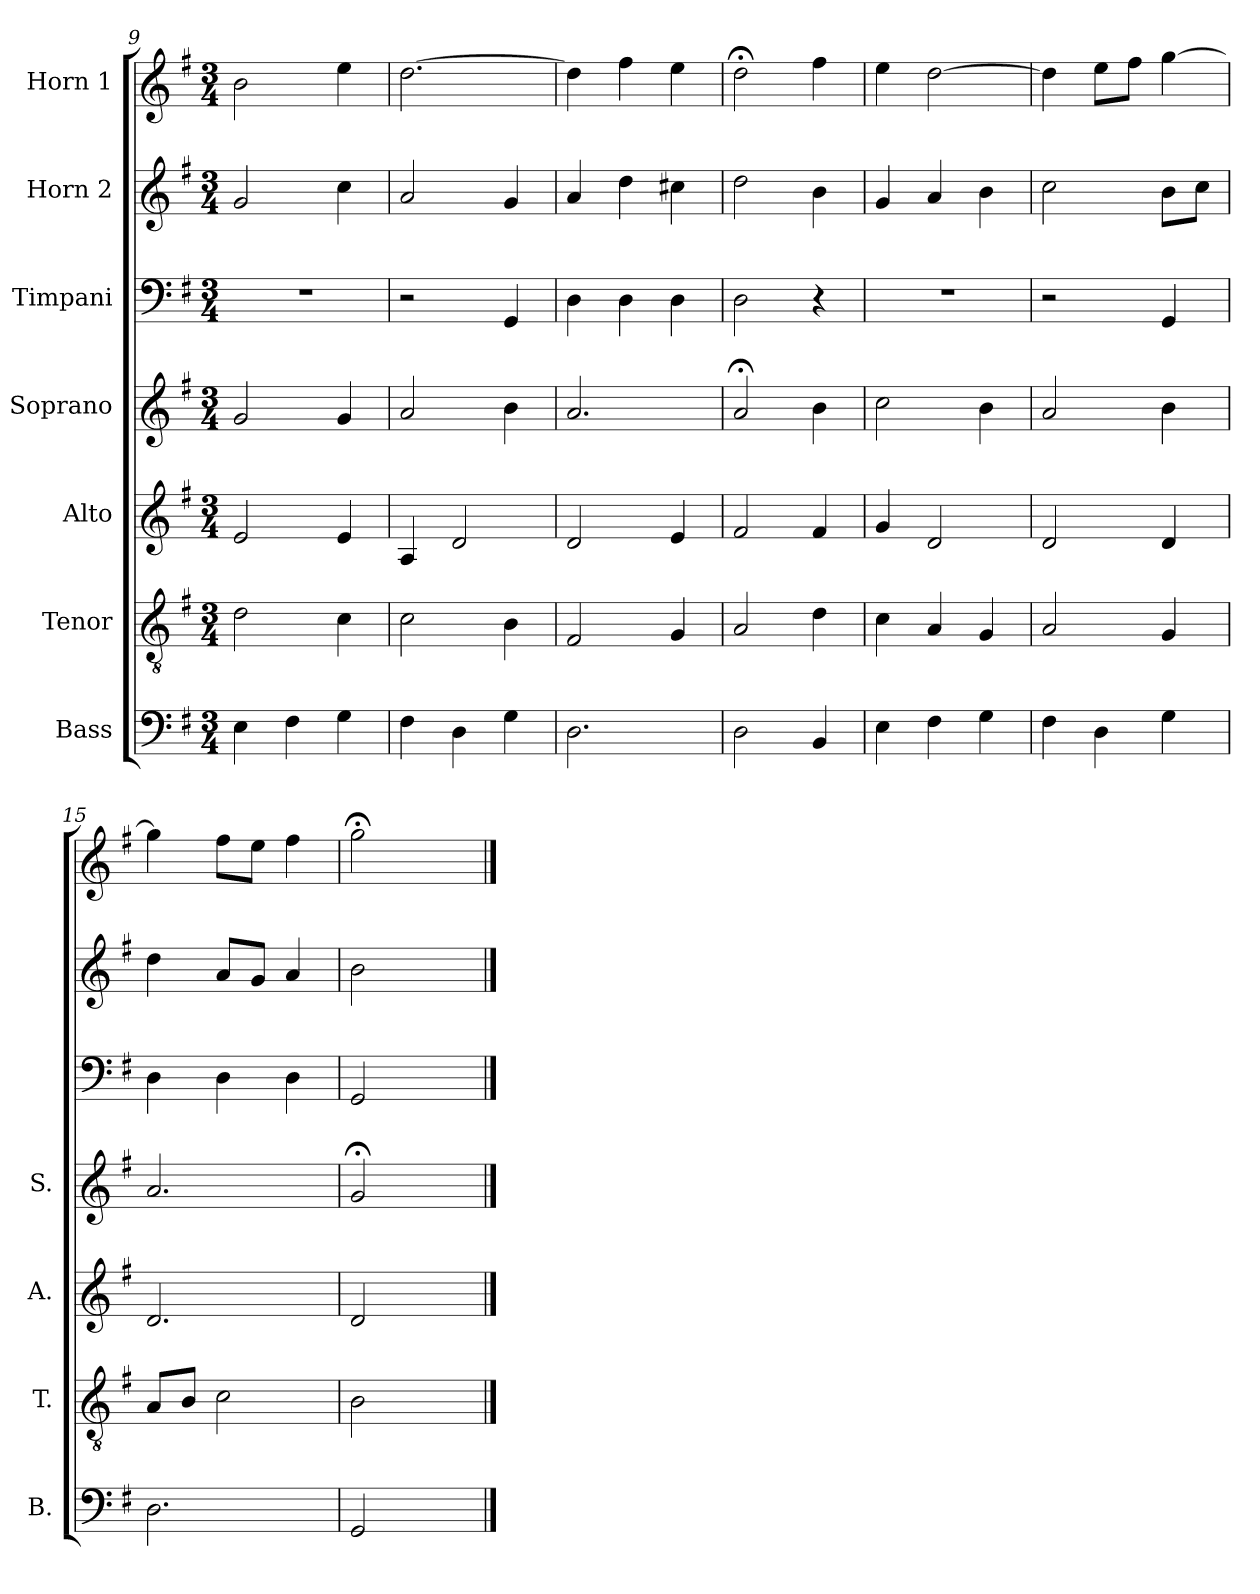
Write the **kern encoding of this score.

**kern	**kern	**kern	**kern	**kern	**kern	**kern
*part7	*part6	*part5	*part4	*part3	*part2	*part1
*staff7	*staff6	*staff5	*staff4	*staff3	*staff2	*staff1
*I"Bass	*I"Tenor	*I"Alto	*I"Soprano	*I"Timpani	*I"Horn 2	*I"Horn 1
*I'B.	*I'T.	*I'A.	*I'S.	*	*	*
!!LO:LB:g=z
*clefF4	*clefGv2	*clefG2	*clefG2	*clefF4	*clefG2	*clefG2
*k[f#]	*k[f#]	*k[f#]	*k[f#]	*k[f#]	*k[f#]	*k[f#]
*G:	*G:	*G:	*G:	*G:	*G:	*G:
*M3/4	*M3/4	*M3/4	*M3/4	*M3/4	*M3/4	*M3/4
=9	=9	=9	=9	=9	=9	=9
4E\	2d\	2e/	2g/	2.r	2g/	2b\
4F#\	.	.	.	.	.	.
4G\	4c\	4e/	4g/	.	4cc\	4ee\
=10	=10	=10	=10	=10	=10	=10
4F#\	2c\	4A/	2a/	2r	2a/	[2.dd\
4D\	.	2d/	.	.	.	.
4G\	4B\	.	4b\	4GG/	4g/	.
=11	=11	=11	=11	=11	=11	=11
2.D\	2F#/	2d/	2.a/	4D\	4a/	4dd\]
.	.	.	.	4D\	4dd\	4ff#\
.	4G/	4e/	.	4D\	4cc#X\	4ee\
=12	=12	=12	=12	=12	=12	=12
2D\	2A/	2f#/	2a;</	2D\	2dd\	2dd;<\
4BB/	4d\	4f#/	4b\	4r	4b\	4ff#\
=13	=13	=13	=13	=13	=13	=13
4E\	4c\	4g/	2cc\	2.r	4g/	4ee\
4F#\	4A/	2d/	.	.	4a/	[2dd\
4G\	4G/	.	4b\	.	4b\	.
=14	=14	=14	=14	=14	=14	=14
4F#\	2A/	2d/	2a/	2r	2cc\	4dd\]
4D\	.	.	.	.	.	8ee\L
.	.	.	.	.	.	8ff#\J
4G\	4G/	4d/	4b\	4GG/	8b\L	[4gg\
.	.	.	.	.	8cc\J	.
=15	=15	=15	=15	=15	=15	=15
2.D\	8A/L	2.d/	2.a/	4D\	4dd\	4gg\]
.	8B/J	.	.	.	.	.
.	2c\	.	.	4D\	8a/L	8ff#\L
.	.	.	.	.	8g/J	8ee\J
.	.	.	.	4D\	4a/	4ff#\
=16	=16	=16	=16	=16	=16	=16
2GG/	2B\	2d/	2g;</	2GG/	2b\	2gg;<\
4ryy	4ryy	4ryy	4ryy	4ryy	4ryy	4ryy
==	==	==	==	==	==	==
*-	*-	*-	*-	*-	*-	*-
